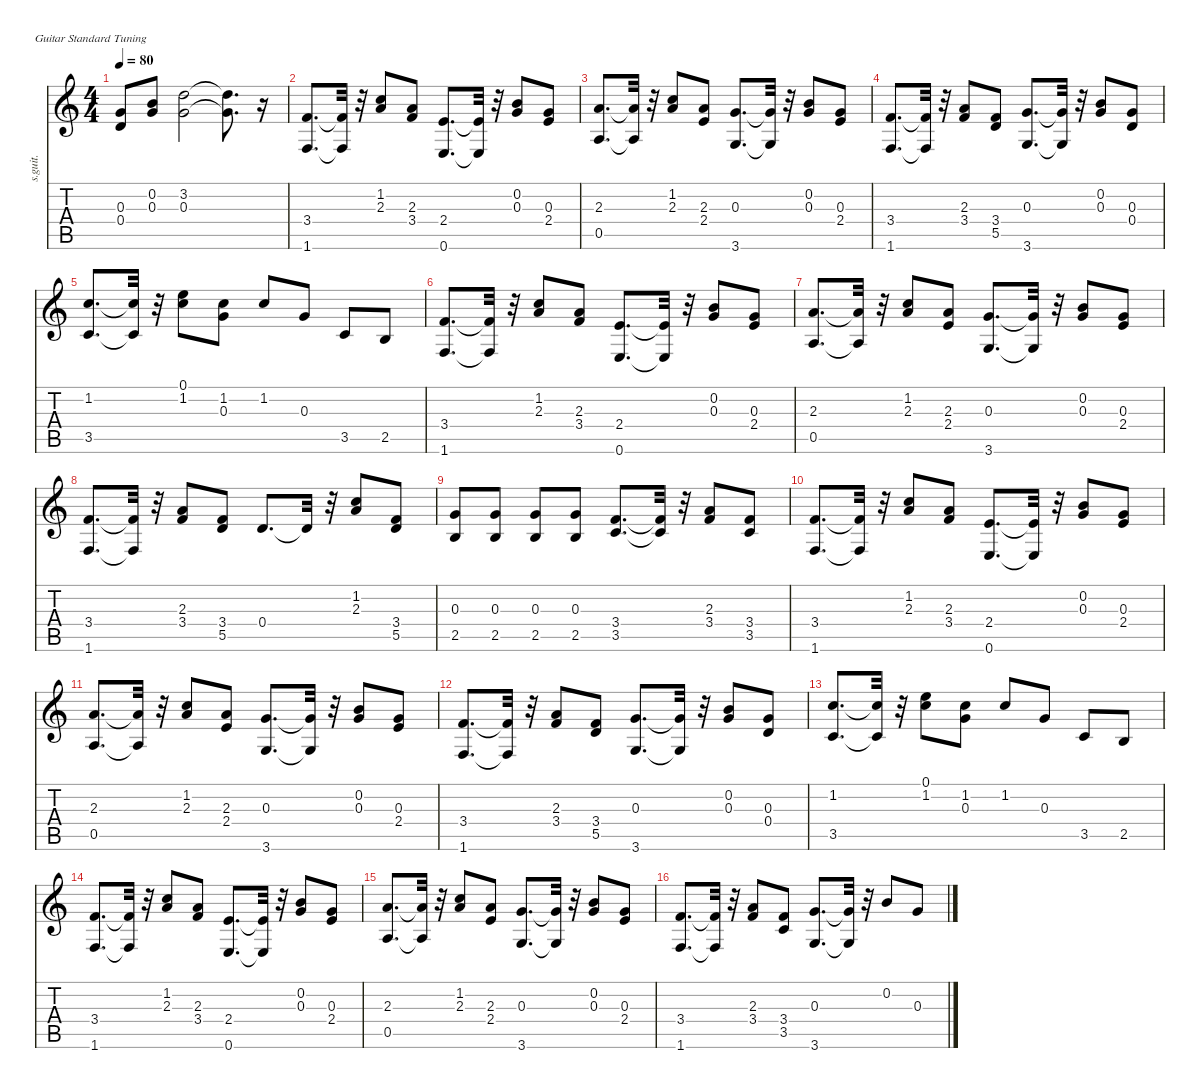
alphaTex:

\defaultSystemsLayout 4
\hideDynamics
\bracketExtendMode nobrackets
\otherSystemsTrackNameOrientation horizontal
\track ("吉他伴声" "s.guit.") {mute instrument acousticguitarsteel}
\staff {score tabs}
\tuning (E4 B3 G3 D3 A2 E2)
\ts (4 4)
\tempo 80
\clef g2
\ks c
(0.3 0.4).8{dy mf} (0.2 0.3).8 (3.2 0.3).2 (3.2{t} 0.3{t}).8{d dy f} r.16 |
(3.4 1.6).8{d dy mf} (3.4{t} 1.6{t}).32{dy f} r.32 (1.2 2.3).8{dy mf} (2.3 3.4).8 (2.4 0.6).8{d} (2.4{t} 0.6{t}).32{dy f} r.32 (0.2 0.3).8{dy mf} (0.3 2.4).8 |
(2.3 0.5).8{d} (2.3{t} 0.5{t}).32{dy f} r.32 (1.2 2.3).8{dy mf} (2.3 2.4).8 (0.3 3.6).8{d} (0.3{t} 3.6{t}).32{dy f} r.32 (0.2 0.3).8{dy mf} (0.3 2.4).8 |
(3.4 1.6).8{d} (3.4{t} 1.6{t}).32{dy f} r.32 (2.3 3.4).8{dy mf} (3.4 5.5).8 (0.3 3.6).8{d} (0.3{t} 3.6{t}).32{dy f} r.32 (0.2 0.3).8{dy mf} (0.3 0.4).8 |
(1.2 3.5).8{d} (1.2{t} 3.5{t}).32{dy f} r.32 (0.1 1.2).8{dy mf} (1.2 0.3).8 1.2.8 0.3.8 3.5.8 2.5.8 |
(3.4 1.6).8{d} (3.4{t} 1.6{t}).32{dy f} r.32 (1.2 2.3).8{dy mf} (2.3 3.4).8 (2.4 0.6).8{d} (2.4{t} 0.6{t}).32{dy f} r.32 (0.2 0.3).8{dy mf} (0.3 2.4).8 |
(2.3 0.5).8{d} (2.3{t} 0.5{t}).32{dy f} r.32 (1.2 2.3).8{dy mf} (2.3 2.4).8 (0.3 3.6).8{d} (0.3{t} 3.6{t}).32{dy f} r.32 (0.2 0.3).8{dy mf} (0.3 2.4).8 |
(3.4 1.6).8{d} (3.4{t} 1.6{t}).32{dy f} r.32 (2.3 3.4).8{dy mf} (3.4 5.5).8 0.4.8{d} 0.4{t}.32{dy f} r.32 (1.2 2.3).8{dy mf} (3.4 5.5).8 |
(0.3 2.5).8 (0.3 2.5).8 (0.3 2.5).8 (0.3 2.5).8 (3.4 3.5).8{d} (3.4{t} 3.5{t}).32{dy f} r.32 (2.3 3.4).8{dy mf} (3.4 3.5).8 |
(3.4 1.6).8{d} (3.4{t} 1.6{t}).32{dy f} r.32 (1.2 2.3).8{dy mf} (2.3 3.4).8 (2.4 0.6).8{d} (2.4{t} 0.6{t}).32{dy f} r.32 (0.2 0.3).8{dy mf} (0.3 2.4).8 |
(2.3 0.5).8{d} (2.3{t} 0.5{t}).32{dy f} r.32 (1.2 2.3).8{dy mf} (2.3 2.4).8 (0.3 3.6).8{d} (0.3{t} 3.6{t}).32{dy f} r.32 (0.2 0.3).8{dy mf} (0.3 2.4).8 |
(3.4 1.6).8{d} (3.4{t} 1.6{t}).32{dy f} r.32 (2.3 3.4).8{dy mf} (3.4 5.5).8 (0.3 3.6).8{d} (0.3{t} 3.6{t}).32{dy f} r.32 (0.2 0.3).8{dy mf} (0.3 0.4).8 |
(1.2 3.5).8{d} (1.2{t} 3.5{t}).32{dy f} r.32 (0.1 1.2).8{dy mf} (1.2 0.3).8 1.2.8 0.3.8 3.5.8 2.5.8 |
(3.4 1.6).8{d} (3.4{t} 1.6{t}).32{dy f} r.32 (1.2 2.3).8{dy mf} (2.3 3.4).8 (2.4 0.6).8{d} (2.4{t} 0.6{t}).32{dy f} r.32 (0.2 0.3).8{dy mf} (0.3 2.4).8 |
(2.3 0.5).8{d} (2.3{t} 0.5{t}).32{dy f} r.32 (1.2 2.3).8{dy mf} (2.3 2.4).8 (0.3 3.6).8{d} (0.3{t} 3.6{t}).32{dy f} r.32 (0.2 0.3).8{dy mf} (0.3 2.4).8 |
(3.4 1.6).8{d} (3.4{t} 1.6{t}).32{dy f} r.32 (2.3 3.4).8{dy mf} (3.4 3.5).8 (0.3 3.6).8{d} (0.3{t} 3.6{t}).32{dy f} r.32 0.2.8{dy mf} 0.3.8
